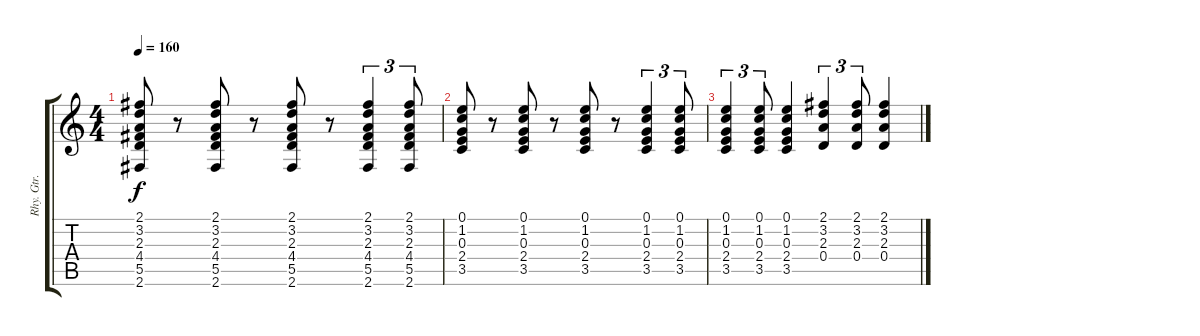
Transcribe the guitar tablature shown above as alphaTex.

\track ("Rhy. Gtr. 1" "Rhy. Gtr. ") {instrument acousticguitarsteel}
\staff {score tabs}
\tuning (E4 B3 G3 D3 A2 E2) {hide}
\ts (4 4)
\tempo 160
\clef g2
\ks c
(2.1 3.2 2.3 4.4 5.5 2.6).8{dy f} r.8 (2.1 3.2 2.3 4.4 5.5 2.6).8 r.8 (2.1 3.2 2.3 4.4 5.5 2.6).8 r.8 (2.1 3.2 2.3 4.4 5.5 2.6).4{tu (3 2)} (2.1 3.2 2.3 4.4 5.5 2.6).8{tu (3 2)} |
(0.1 1.2 0.3 2.4 3.5).8 r.8 (0.1 1.2 0.3 2.4 3.5).8 r.8 (0.1 1.2 0.3 2.4 3.5).8 r.8 (0.1 1.2 0.3 2.4 3.5).4{tu (3 2)} (0.1 1.2 0.3 2.4 3.5).8{tu (3 2)} |
(0.1 1.2 0.3 2.4 3.5).4{tu (3 2)} (0.1 1.2 0.3 2.4 3.5).8{tu (3 2)} (0.1 1.2 0.3 2.4 3.5).4 (2.1 3.2 2.3 0.4).4{tu (3 2)} (2.1 3.2 2.3 0.4).8{tu (3 2)} (2.1 3.2 2.3 0.4).4
